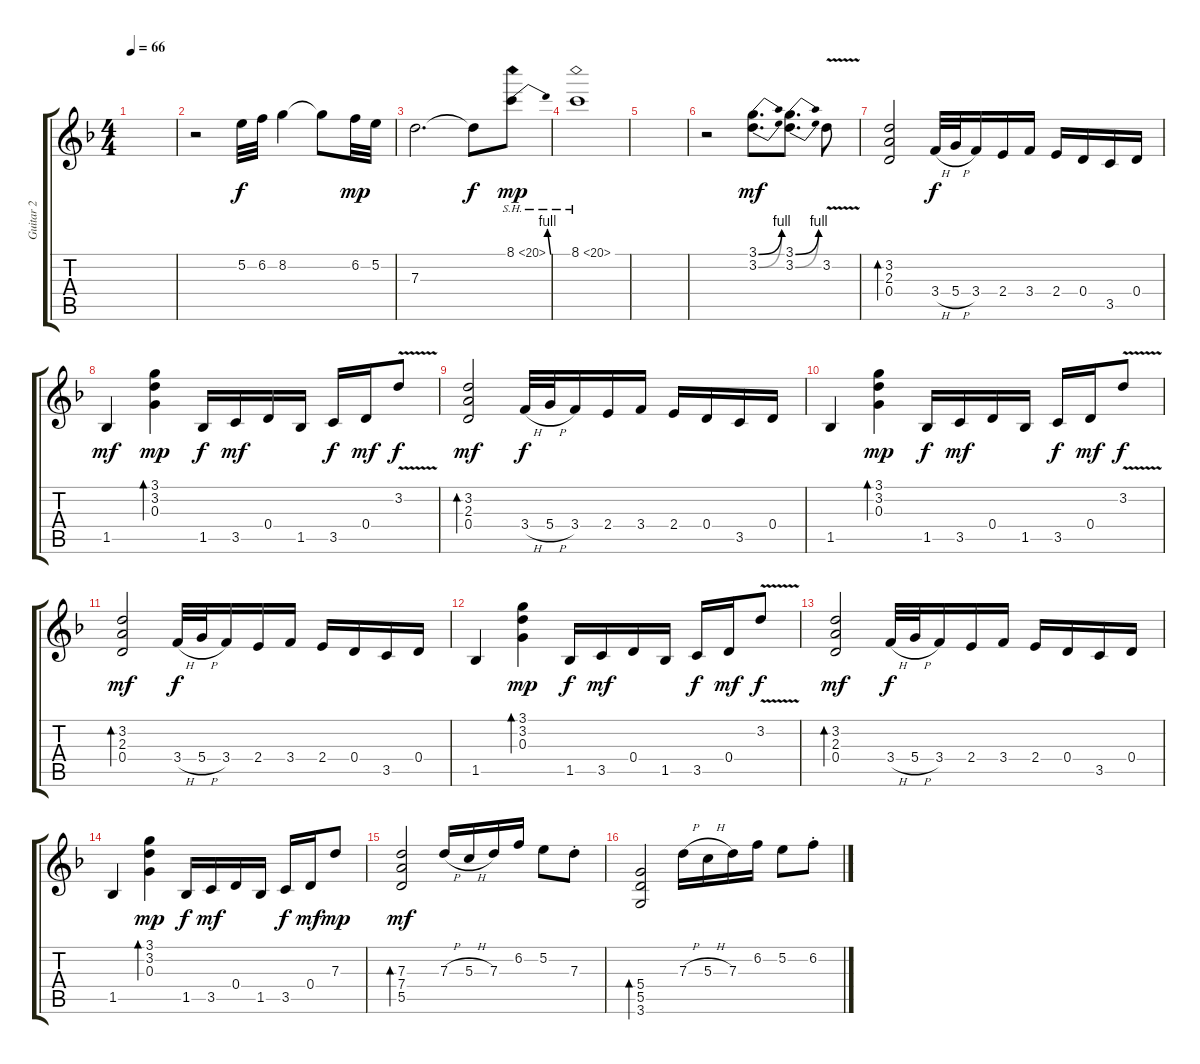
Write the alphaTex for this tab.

\track ("Guitar 2" "Guitar 2") {instrument distortionguitar}
\staff {score tabs}
\tuning (E4 B3 G3 D3 A2 E2) {hide}
\ts (4 4)
\tempo 66
\clef g2
\ks dminor
|
r.2 5.2.32 6.2.32 8.2.4 8.2{t}.8{dy f} 6.2.32{dy mp} 5.2.32 |
7.3.2{d} 7.3{t}.8{dy f} 8.1{be (bend 0 0 60 4) sh 12}.8{dy mp} |
8.1{sh 12}.1 |
|
r.2 (3.1{be (bend 0 0 60 4)} 3.2{be (bend 0 0 60 4)}).8{d dy mf} (3.1{be (bend 0 0 60 4)} 3.2{be (bend 0 0 60 4)}).8{d} 3.2{v}.8 |
(3.2 2.3 0.4).2{bd 30} 3.4{h}.32{dy f} 5.4{h}.32 3.4.16 2.4.16 3.4.16 2.4.16 0.4.16 3.5.16 0.4.16 |
1.5.4{dy mf} (3.1 3.2 0.3).4{bd 120 dy mp} 1.5.16{dy f} 3.5.16{dy mf} 0.4.16 1.5.16 3.5.16{dy f} 0.4.16{dy mf} 3.2{v}.8{dy f} |
(3.2 2.3 0.4).2{bd 30 dy mf} 3.4{h}.32{dy f} 5.4{h}.32 3.4.16 2.4.16 3.4.16 2.4.16 0.4.16 3.5.16 0.4.16 |
1.5.4 (3.1 3.2 0.3).4{bd 120 dy mp} 1.5.16{dy f} 3.5.16{dy mf} 0.4.16 1.5.16 3.5.16{dy f} 0.4.16{dy mf} 3.2{v}.8{dy f} |
(3.2 2.3 0.4).2{bd 30 dy mf} 3.4{h}.32{dy f} 5.4{h}.32 3.4.16 2.4.16 3.4.16 2.4.16 0.4.16 3.5.16 0.4.16 |
1.5.4 (3.1 3.2 0.3).4{bd 120 dy mp} 1.5.16{dy f} 3.5.16{dy mf} 0.4.16 1.5.16 3.5.16{dy f} 0.4.16{dy mf} 3.2{v}.8{dy f} |
(3.2 2.3 0.4).2{bd 30 dy mf} 3.4{h}.32{dy f} 5.4{h}.32 3.4.16 2.4.16 3.4.16 2.4.16 0.4.16 3.5.16 0.4.16 |
1.5.4 (3.1 3.2 0.3).4{bd 120 dy mp} 1.5.16{dy f} 3.5.16{dy mf} 0.4.16 1.5.16 3.5.16{dy f} 0.4.16{dy mf} 7.3.8{dy mp} |
(7.3 7.4 5.5).2{bd 30 dy mf} 7.3{h}.16{beam Up} 5.3{h}.16{beam Up} 7.3.16{beam Up} 6.2.16 5.2.8 7.3{st}.8 |
(5.4 5.5 3.6).2{bd 30} 7.3{h}.16 5.3{h}.16 7.3.16 6.2.16 5.2.8 6.2{st}.8
